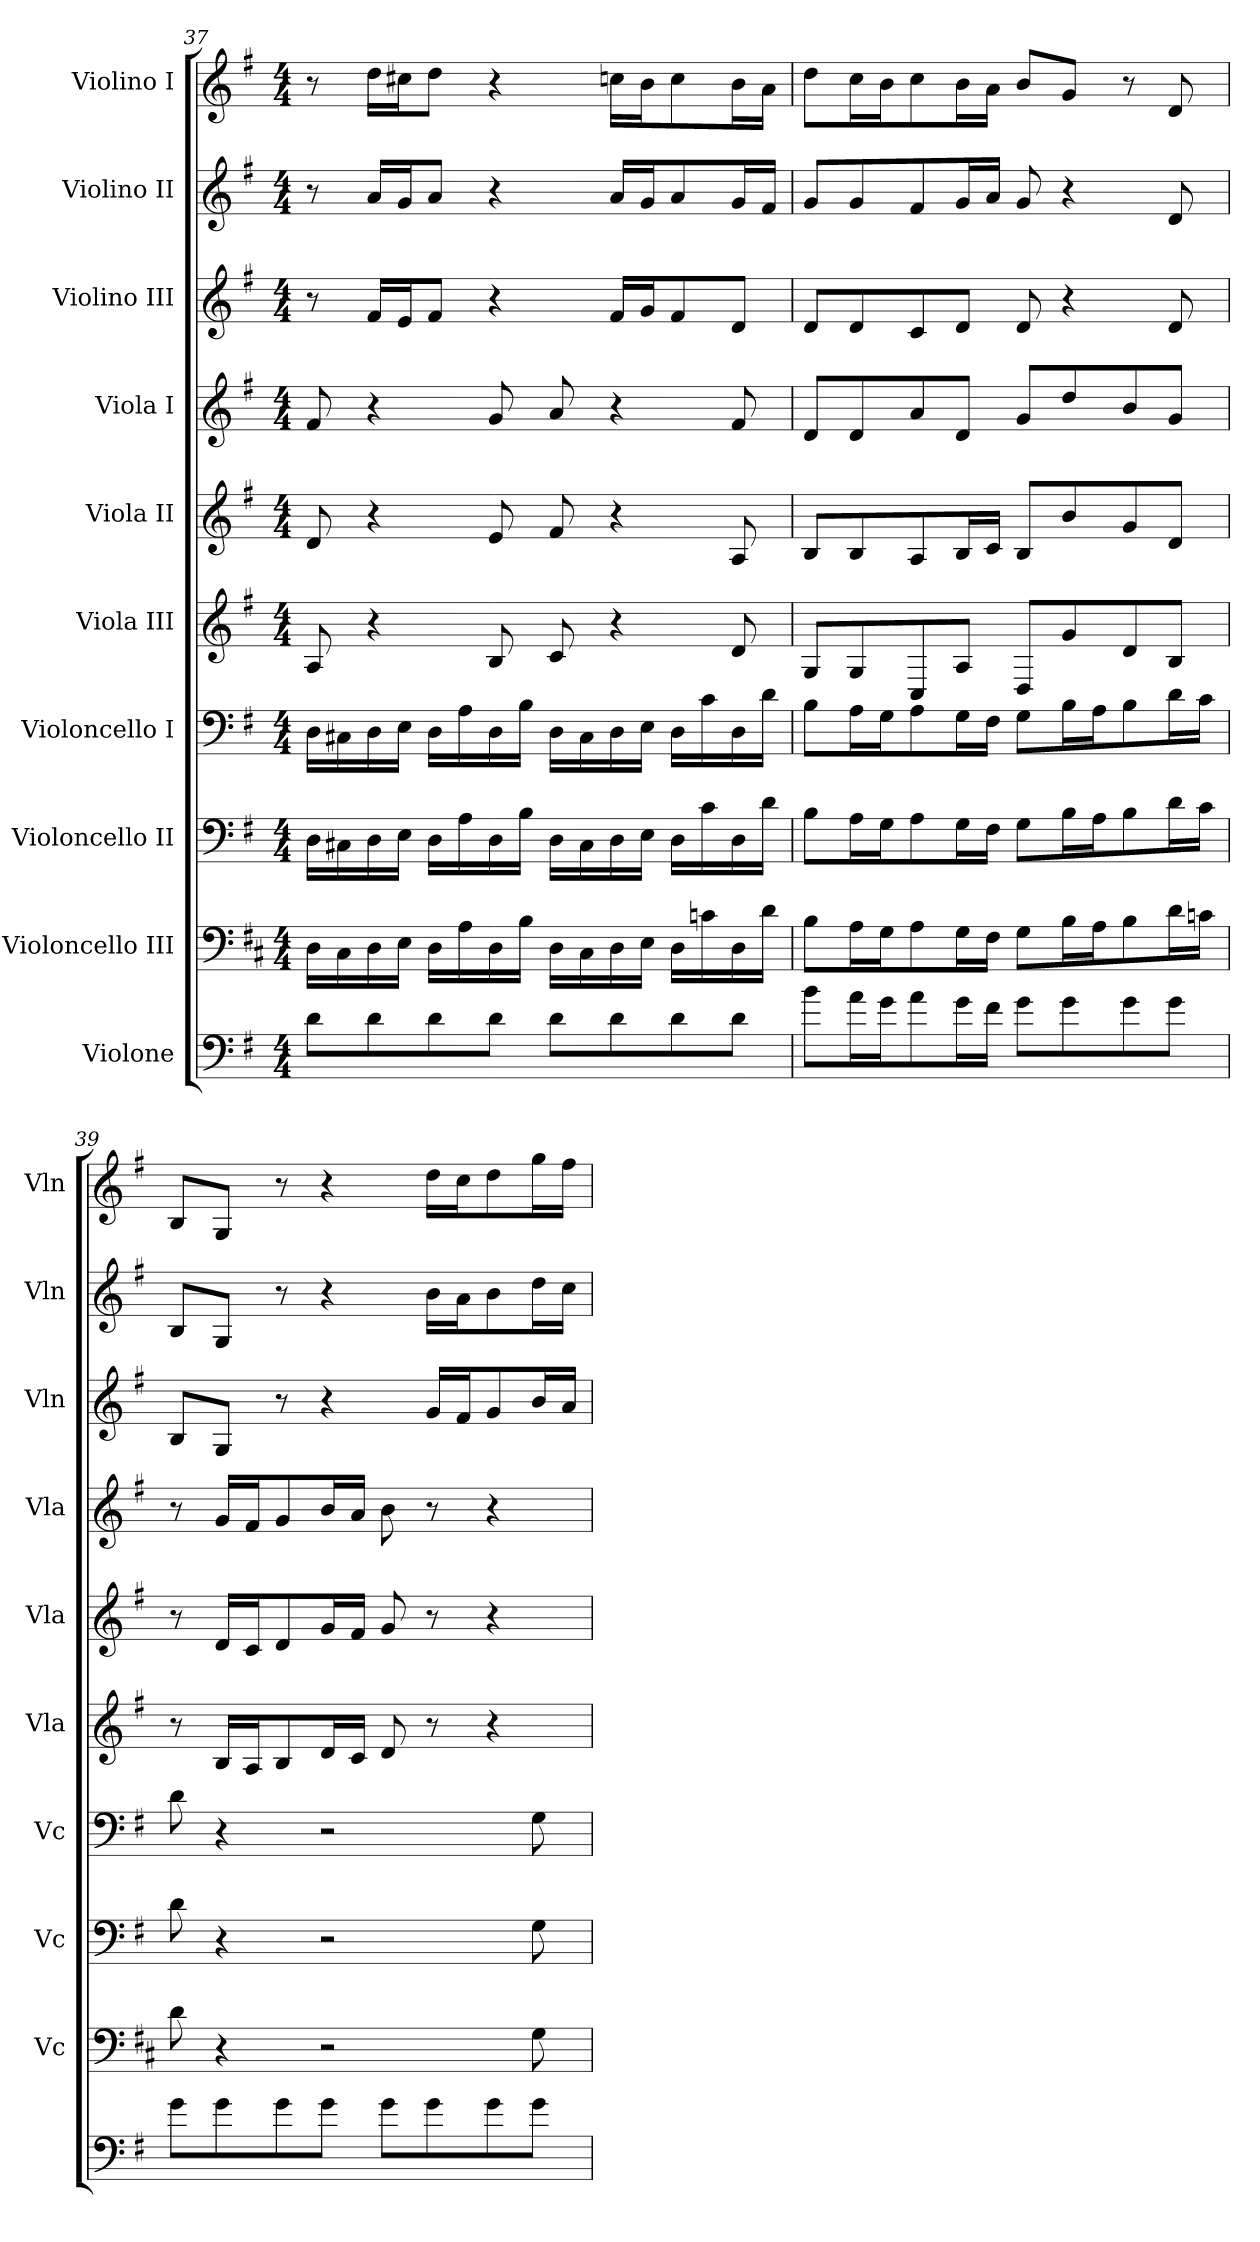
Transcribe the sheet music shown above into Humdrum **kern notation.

**kern	**kern	**kern	**kern	**kern	**kern	**kern	**kern	**kern	**kern
*part10	*part9	*part8	*part7	*part6	*part5	*part4	*part3	*part2	*part1
*staff10	*staff9	*staff8	*staff7	*staff6	*staff5	*staff4	*staff3	*staff2	*staff1
*I"Violone	*I"Violoncello III	*I"Violoncello  II	*I"Violoncello   I	*I"Viola       III	*I"Viola        II	*I"Viola         I	*I"Violino     III	*I"Violino      II	*I"Violino       I
*	*I'Vc	*I'Vc	*I'Vc	*I'Vla	*I'Vla	*I'Vla	*I'Vln	*I'Vln	*I'Vln
!!LO:PB:g=z
*clefF4	*clefF4	*clefF4	*clefF4	*clefG2	*clefG2	*clefG2	*clefG2	*clefG2	*clefG2
*ITrd7c12	*	*	*	*	*	*	*	*	*
*k[f#]	*k[f#c#]	*k[f#]	*k[f#]	*k[f#]	*k[f#]	*k[f#]	*k[f#]	*k[f#]	*k[f#]
*G:	*D:	*G:	*G:	*G:	*G:	*G:	*G:	*G:	*G:
*M4/4	*M4/4	*M4/4	*M4/4	*M4/4	*M4/4	*M4/4	*M4/4	*M4/4	*M4/4
=37	=37	=37	=37	=37	=37	=37	=37	=37	=37
8D\L	16D\LL	16D\LL	16D\LL	8A/	8d/	8f#/	8r	8r	8r
.	16C#\	16C#X\	16C#X\	.	.	.	.	.	.
8D\	16D\	16D\	16D\	4r	4r	4r	16f#/LL	16a/LL	16dd\LL
.	16E\JJ	16E\JJ	16E\JJ	.	.	.	16e/J	16g/J	16cc#X\J
8D\	16D\LL	16D\LL	16D\LL	.	.	.	8f#/J	8a/J	8dd\J
.	16A\	16A\	16A\	.	.	.	.	.	.
8D\J	16D\	16D\	16D\	8B/	8e/	8g/	4r	4r	4r
.	16B\JJ	16B\JJ	16B\JJ	.	.	.	.	.	.
8D\L	16D\LL	16D\LL	16D\LL	8c/	8f#/	8a/	.	.	.
.	16C#\	16C#\	16C#\	.	.	.	.	.	.
8D\	16D\	16D\	16D\	4r	4r	4r	16f#/LL	16a/LL	16ccn\LL
.	16E\JJ	16E\JJ	16E\JJ	.	.	.	16g/J	16g/J	16b\J
8D\	16D\LL	16D\LL	16D\LL	.	.	.	8f#/	8a/	8cc\
.	16cn\	16c\	16c\	.	.	.	.	.	.
8D\J	16D\	16D\	16D\	8d/	8A/	8f#/	8d/J	16g/L	16b\L
.	16d\JJ	16d\JJ	16d\JJ	.	.	.	.	16f#/JJ	16a\JJ
=38	=38	=38	=38	=38	=38	=38	=38	=38	=38
8B\L	8B\L	8B\L	8B\L	8G/L	8B/L	8d/L	8d/L	8g/L	8dd\L
16A\L	16A\L	16A\L	16A\L	8G/	8B/	8d/	8d/	8g/	16cc\L
16G\J	16G\J	16G\J	16G\J	.	.	.	.	.	16b\J
8A\	8A\	8A\	8A\	8C/	8A/	8a/	8c/	8f#/	8cc\
16G\L	16G\L	16G\L	16G\L	8A/J	16B/L	8d/J	8d/J	16g/L	16b\L
16F#\JJ	16F#\JJ	16F#\JJ	16F#\JJ	.	16c/JJ	.	.	16a/JJ	16a\JJ
8G\L	8G\L	8G\L	8G\L	8D/L	8B/L	8g/L	8d/	8g/	8b/L
8G\	16B\L	16B\L	16B\L	8g/	8b/	8dd/	4r	4r	8g/J
.	16A\J	16A\J	16A\J	.	.	.	.	.	.
8G\	8B\	8B\	8B\	8d/	8g/	8b/	.	.	8r
8G\J	16d\L	16d\L	16d\L	8B/J	8d/J	8g/J	8d/	8d/	8d/
.	16cn\JJ	16c\JJ	16c\JJ	.	.	.	.	.	.
!!LO:PB:g=z
=39	=39	=39	=39	=39	=39	=39	=39	=39	=39
8G\L	8d\	8d\	8d\	8r	8r	8r	8B/L	8B/L	8B/L
8G\	4r	4r	4r	16B/LL	16d/LL	16g/LL	8G/J	8G/J	8G/J
.	.	.	.	16A/J	16c/J	16f#/J	.	.	.
8G\	.	.	.	8B/	8d/	8g/	8r	8r	8r
8G\J	2r	2r	2r	16d/L	16g/L	16b/L	4r	4r	4r
.	.	.	.	16c/JJ	16f#/JJ	16a/JJ	.	.	.
8G\L	.	.	.	8d/	8g/	8b\	.	.	.
8G\	.	.	.	8r	8r	8r	16g/LL	16b\LL	16dd\LL
.	.	.	.	.	.	.	16f#/J	16a\J	16cc\J
8G\	.	.	.	4r	4r	4r	8g/	8b\	8dd\
8G\J	8G\	8G\	8G\	.	.	.	16b/L	16dd\L	16gg\L
.	.	.	.	.	.	.	16a/JJ	16cc\JJ	16ff#\JJ
=	=	=	=	=	=	=	=	=	=
*-	*-	*-	*-	*-	*-	*-	*-	*-	*-
